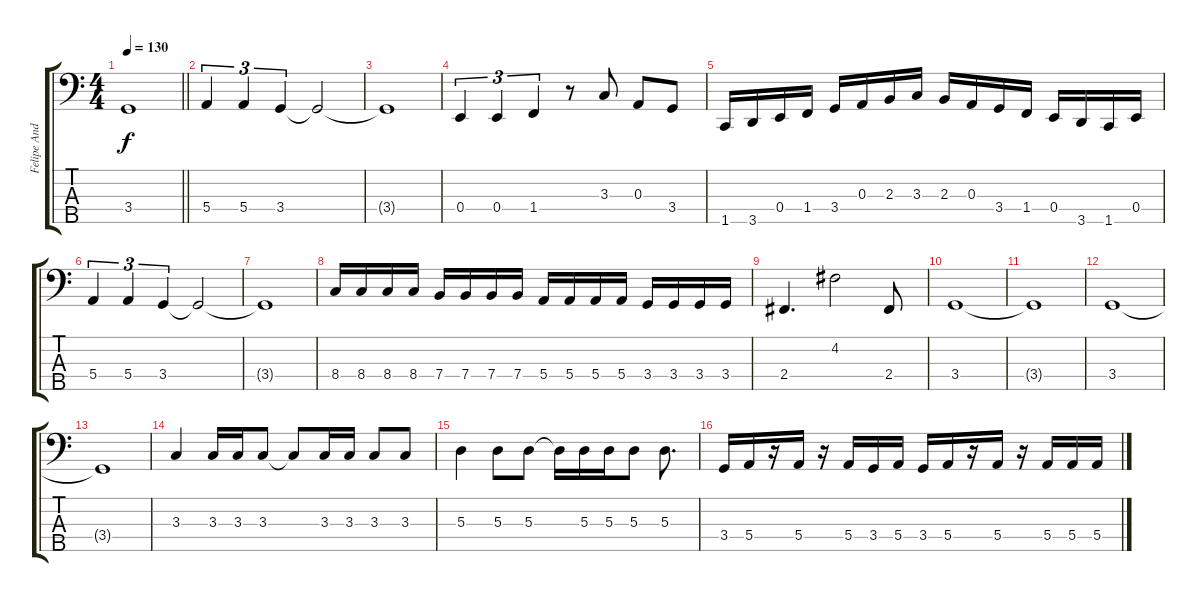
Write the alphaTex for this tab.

\track ("Felipe Andreoli" "Felipe And") {instrument electricbassfinger}
\staff {score tabs}
\tuning (G2 D2 A1 E1 B0) {hide}
\ts (4 4)
\tempo 130
\clef f4
\barLineRight lightlight
\ks c
3.4{t}.1{dy f} |
5.4.4{tu (3 2)} 5.4.4{tu (3 2)} 3.4.4{tu (3 2)} 3.4{t}.2 |
3.4{t}.1 |
0.4.4{tu (3 2)} 0.4.4{tu (3 2)} 1.4.4{tu (3 2)} r.8 3.3.8 0.3.8 3.4.8 |
1.5.16 3.5.16 0.4.16 1.4.16 3.4.16 0.3.16 2.3.16 3.3.16 2.3.16 0.3.16 3.4.16 1.4.16 0.4.16 3.5.16 1.5.16 0.4.16 |
5.4.4{tu (3 2)} 5.4.4{tu (3 2)} 3.4.4{tu (3 2)} 3.4{t}.2 |
3.4{t}.1 |
8.4.16 8.4.16 8.4.16 8.4.16 7.4.16 7.4.16 7.4.16 7.4.16 5.4.16 5.4.16 5.4.16 5.4.16 3.4.16 3.4.16 3.4.16 3.4.16 |
2.4.4{d} 4.2.2 2.4.8 |
3.4.1 |
3.4{t}.1 |
3.4.1 |
3.4{t}.1 |
3.3.4 3.3.16 3.3.16 3.3.8 3.3{t}.8 3.3.16 3.3.16 3.3.8 3.3.8 |
5.3.4 5.3.8 5.3.8 5.3{t}.16 5.3.16 5.3.16 5.3.8 5.3.8{d} |
3.4.16 5.4.16 r.16 5.4.16 r.16 5.4.16 3.4.16 5.4.16 3.4.16 5.4.16 r.16 5.4.16 r.16 5.4.16 5.4.16 5.4.16
